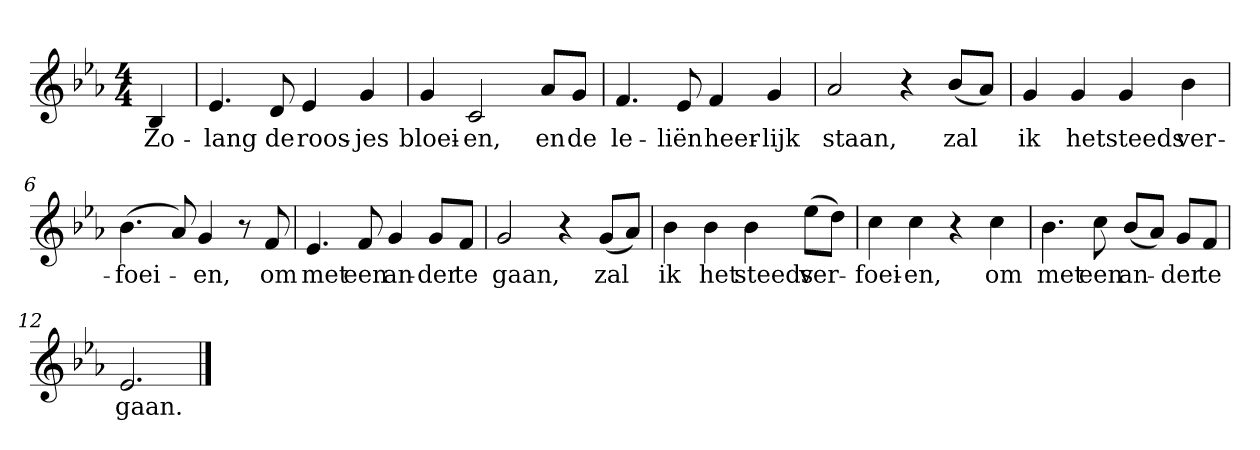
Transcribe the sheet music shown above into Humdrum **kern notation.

**kern	**text
*part1	*part1
*staff1	*staff1
*clefG2	*
*k[b-e-a-]	*
*E-:	*
*M4/4	*
*MM120	*
=	=
4B-	Zo-
=1	=1
4.e-	-lang
8d	de
4e-	roos-
4g	-jes
=2	=2
4g	bloei-
2c	-en,
8a-/L	en
8g/J	de
=3	=3
4.f	le-
8e-	-liën
4f	heer-
4g	-lijk
=4	=4
2a-	staan,
4r	.
(8b-/L	zal
8a-/J)	.
=5	=5
4g	ik
4g	het
4g	steeds
4b-	ver-
=6	=6
(4.b-	-foei-
8a-)	.
4g	-en,
8r	.
8f	om
=7	=7
4.e-	met
8f	een
4g	an-
8g/L	-der
8f/J	te
=8	=8
2g	gaan,
4r	.
(8g/L	zal
8a-/J)	.
=9	=9
4b-	ik
4b-	het
4b-	steeds
(8ee-\L	ver-
8dd\J)	.
=10	=10
4cc	-foei-
4cc	-en,
4r	.
4cc	om
=11	=11
4.b-	met
8cc	een
(8b-/L	an-
8a-/J)	.
8g/L	-der
8f/J	te
=12	=12
2.e-	gaan.
==	==
*-	*-
